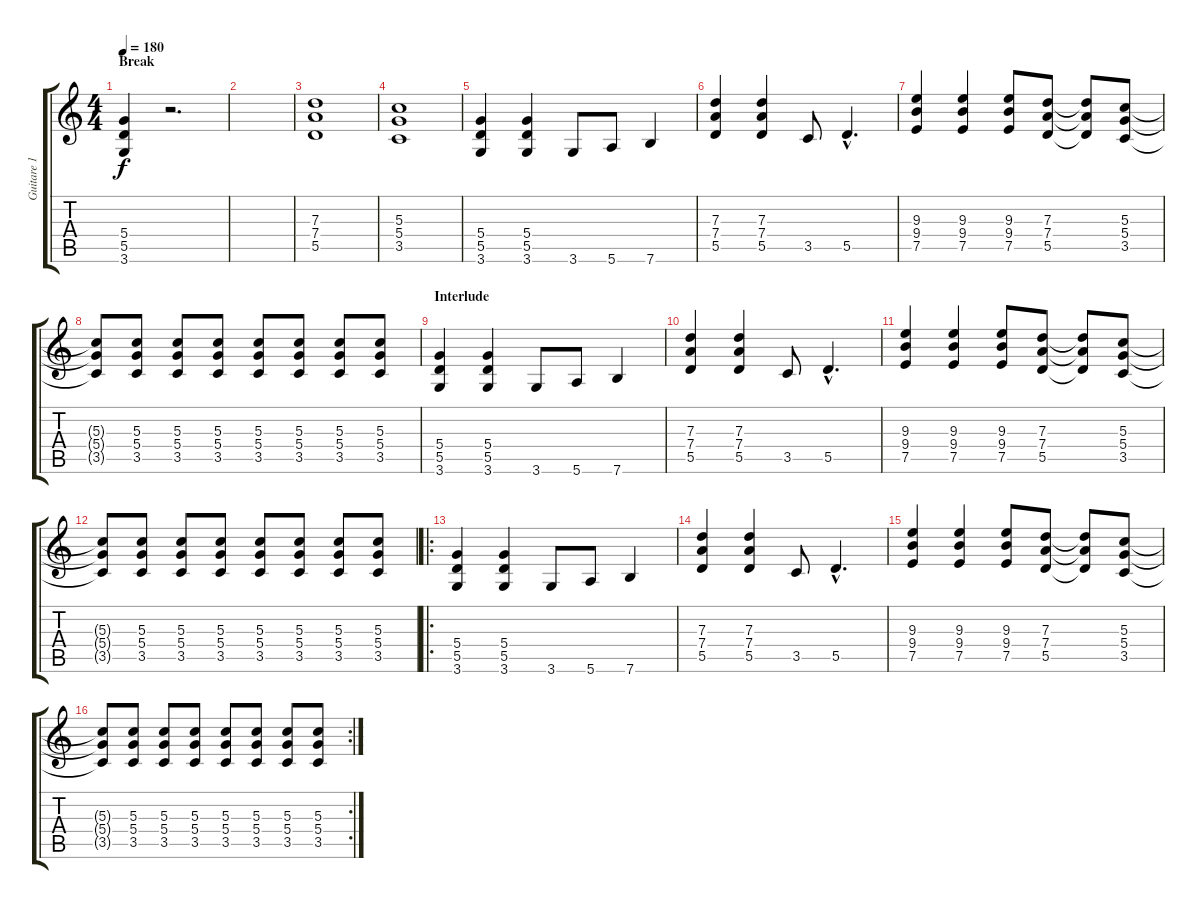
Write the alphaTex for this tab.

\track ("Guitare 1" "Guitare 1") {instrument overdrivenguitar}
\staff {score tabs}
\tuning (E4 B3 G3 D3 A2 E2) {hide}
\ts (4 4)
\section ("" "Break")
\tempo 180
\clef g2
\ks c
(5.4 5.5 3.6).4{dy f} r.2{d} |
|
(7.3 7.4 5.5).1 |
(5.3 5.4 3.5).1 |
(5.4 5.5 3.6).4 (5.4 5.5 3.6).4 3.6.8 5.6.8 7.6.4 |
(7.3 7.4 5.5).4 (7.3 7.4 5.5).4 3.5.8 5.5{hac}.4{d} |
(9.3 9.4 7.5).4 (9.3 9.4 7.5).4 (9.3 9.4 7.5).8 (7.3 7.4 5.5).8 (7.3{t} 7.4{t} 5.5{t}).8 (5.3 5.4 3.5).8 |
(5.3{t} 5.4{t} 3.5{t}).8 (5.3 5.4 3.5).8 (5.3 5.4 3.5).8 (5.3 5.4 3.5).8 (5.3 5.4 3.5).8 (5.3 5.4 3.5).8 (5.3 5.4 3.5).8 (5.3 5.4 3.5).8 |
\section ("" "Interlude")
(5.4 5.5 3.6).4 (5.4 5.5 3.6).4 3.6.8 5.6.8 7.6.4 |
(7.3 7.4 5.5).4 (7.3 7.4 5.5).4 3.5.8 5.5{hac}.4{d} |
(9.3 9.4 7.5).4 (9.3 9.4 7.5).4 (9.3 9.4 7.5).8 (7.3 7.4 5.5).8 (7.3{t} 7.4{t} 5.5{t}).8 (5.3 5.4 3.5).8 |
(5.3{t} 5.4{t} 3.5{t}).8 (5.3 5.4 3.5).8 (5.3 5.4 3.5).8 (5.3 5.4 3.5).8 (5.3 5.4 3.5).8 (5.3 5.4 3.5).8 (5.3 5.4 3.5).8 (5.3 5.4 3.5).8 |
\ro
(5.4 5.5 3.6).4 (5.4 5.5 3.6).4 3.6.8 5.6.8 7.6.4 |
(7.3 7.4 5.5).4 (7.3 7.4 5.5).4 3.5.8 5.5{hac}.4{d} |
(9.3 9.4 7.5).4 (9.3 9.4 7.5).4 (9.3 9.4 7.5).8 (7.3 7.4 5.5).8 (7.3{t} 7.4{t} 5.5{t}).8 (5.3 5.4 3.5).8 |
\rc 2
(5.3{t} 5.4{t} 3.5{t}).8 (5.3 5.4 3.5).8 (5.3 5.4 3.5).8 (5.3 5.4 3.5).8 (5.3 5.4 3.5).8 (5.3 5.4 3.5).8 (5.3 5.4 3.5).8 (5.3 5.4 3.5).8
